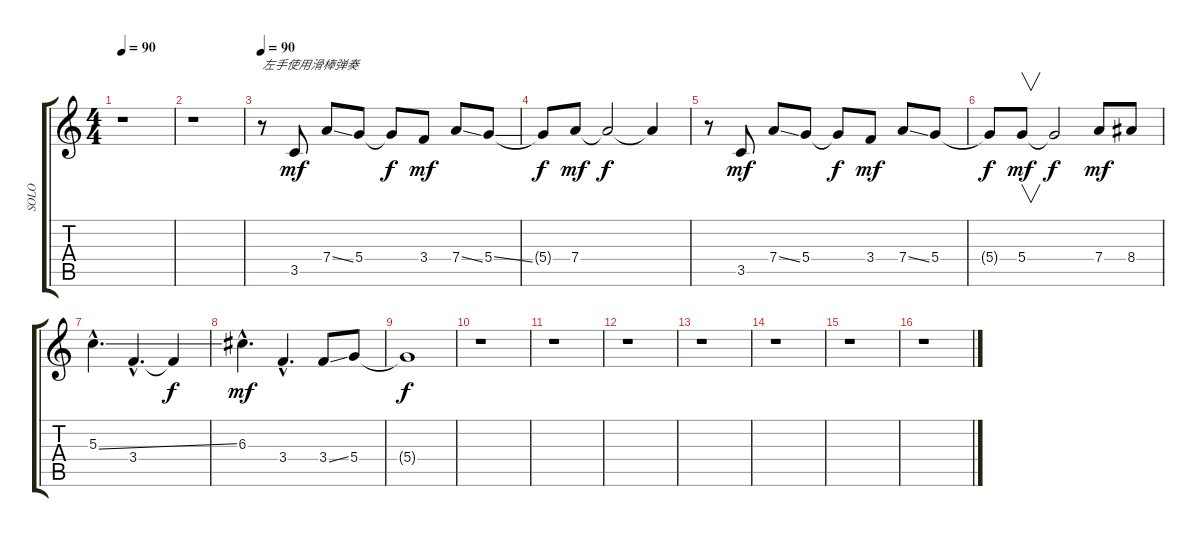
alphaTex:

\track ("SOLO" "SOLO") {instrument acousticguitarsteel}
\staff {score tabs}
\tuning (E4 B3 G3 D3 A2 E2) {hide}
\ts (4 4)
\tempo 90
\clef g2
\ks c
r.1{dy mf instrument acousticguitarsteel} |
r.1 |
\tempo 90
r.8{txt "左手使用滑棒弹奏"} 3.5.8 7.4{ss}.8 5.4.8 5.4{t}.8{dy f} 3.4.8{dy mf} 7.4{ss}.8 5.4{ss}.8 |
5.4{t}.8{dy f} 7.4.8{dy mf} 7.4{t}.2{dy f} 7.4{t}.4 |
r.8 3.5.8{dy mf} 7.4{ss}.8 5.4.8 5.4{t}.8{dy f} 3.4.8{dy mf} 7.4{ss}.8 5.4.8 |
5.4{t}.8{dy f} 5.4.8{v dy mf} 5.4{t}.2{dy f} 7.4.8{dy mf} 8.4.8 |
5.3{ss hac}.4{d} 3.4{hac}.4{d} 3.4{t}.4{dy f} |
6.3{hac}.4{d dy mf} 3.4{hac}.4{d} 3.4{ss}.8 5.4.8 |
5.4{t}.1{dy f} |
r.1 |
r.1 |
r.1 |
r.1 |
r.1 |
r.1 |
r.1
